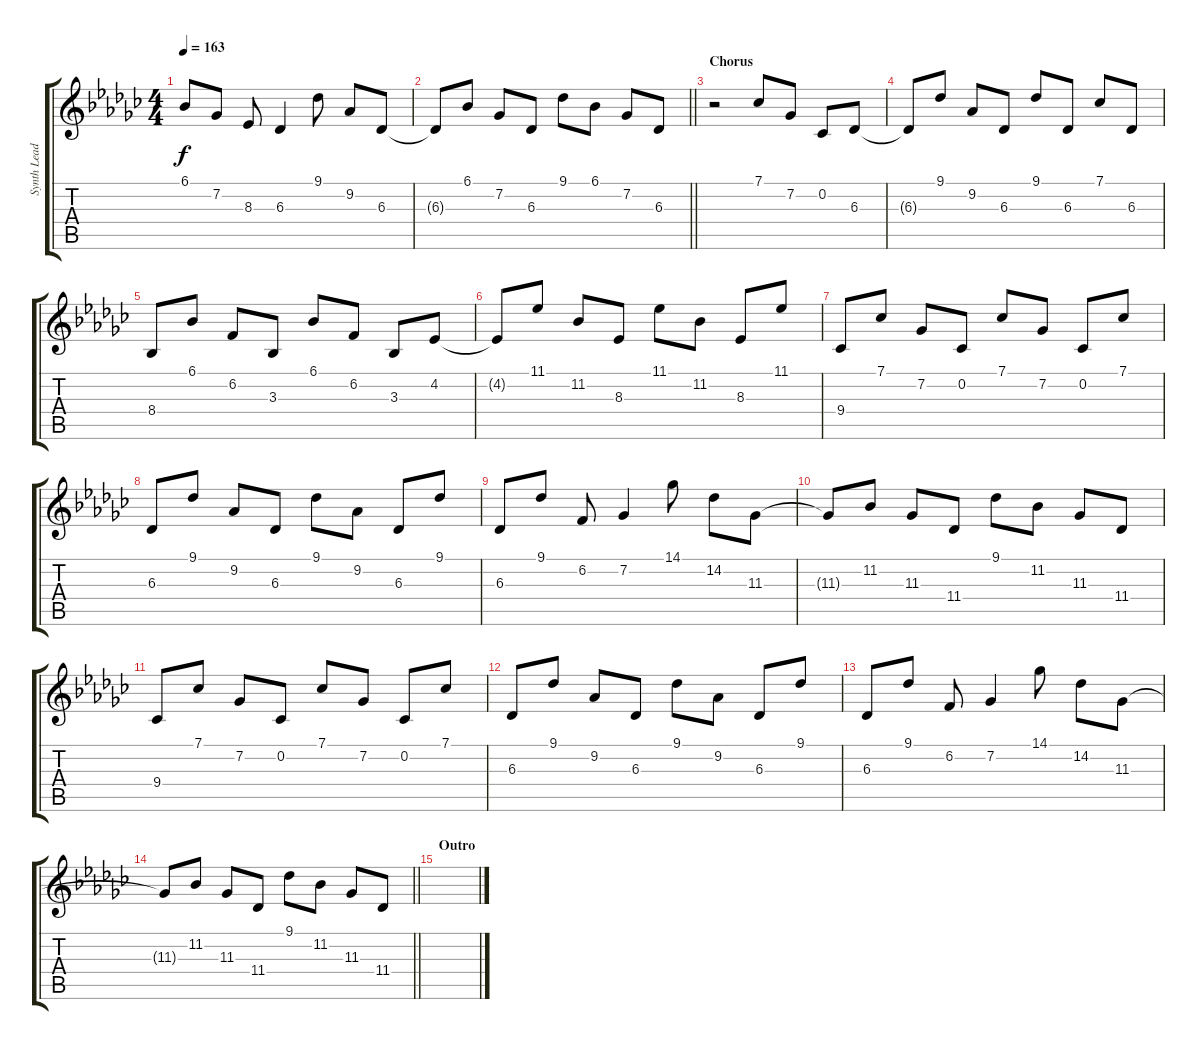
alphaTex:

\track ("Synth Lead 2" "Synth Lead") {instrument lead2sawtooth}
\staff {score tabs}
\tuning (E4 B3 G3 D3 A2 E2) {hide}
\ts (4 4)
\tempo 163
\clef g2
\ks gb
6.1.8{dy f} 7.2.8 8.3.8 6.3.4 9.1.8 9.2.8 6.3.8 |
\barLineRight lightlight
6.3{t}.8 6.1.8 7.2.8 6.3.8 9.1.8 6.1.8 7.2.8 6.3.8 |
\section ("" "Chorus")
r.2 7.1.8 7.2.8 0.2.8 6.3.8 |
6.3{t}.8 9.1.8 9.2.8 6.3.8 9.1.8 6.3.8 7.1.8 6.3.8 |
8.4.8 6.1.8 6.2.8 3.3.8 6.1.8 6.2.8 3.3.8 4.2.8 |
4.2{t}.8 11.1.8 11.2.8 8.3.8 11.1.8 11.2.8 8.3.8 11.1.8 |
9.4.8 7.1.8 7.2.8 0.2.8 7.1.8 7.2.8 0.2.8 7.1.8 |
6.3.8 9.1.8 9.2.8 6.3.8 9.1.8 9.2.8 6.3.8 9.1.8 |
6.3.8 9.1.8 6.2.8 7.2.4 14.1.8 14.2.8 11.3.8 |
11.3{t}.8 11.2.8 11.3.8 11.4.8 9.1.8 11.2.8 11.3.8 11.4.8 |
9.4.8 7.1.8 7.2.8 0.2.8 7.1.8 7.2.8 0.2.8 7.1.8 |
6.3.8 9.1.8 9.2.8 6.3.8 9.1.8 9.2.8 6.3.8 9.1.8 |
6.3.8 9.1.8 6.2.8 7.2.4 14.1.8 14.2.8 11.3.8 |
\barLineRight lightlight
11.3{t}.8 11.2.8 11.3.8 11.4.8 9.1.8 11.2.8 11.3.8 11.4.8 |
\section ("" "Outro")
